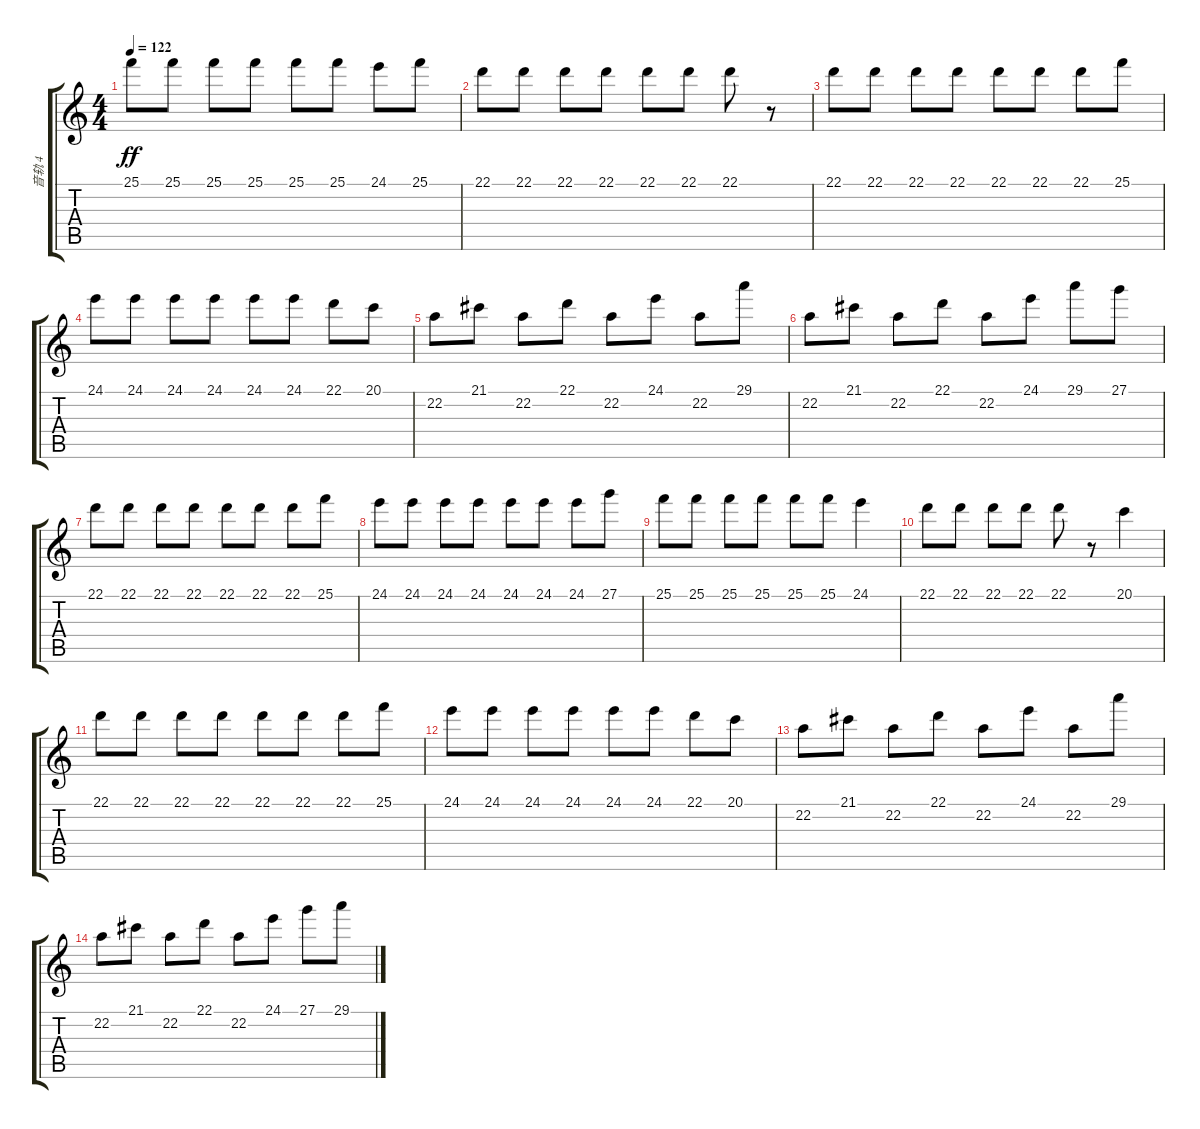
\track ("音轨 4" "音轨 4") {instrument acousticgrandpiano}
\staff {score tabs}
\tuning (E4 B3 G3 D3 A2 E2) {hide}
\ts (4 4)
\tempo 122
\clef g2
\ks c
25.1.8{dy ff} 25.1.8 25.1.8 25.1.8 25.1.8 25.1.8 24.1.8 25.1.8 |
22.1.8 22.1.8 22.1.8 22.1.8 22.1.8 22.1.8 22.1.8 r.8 |
22.1.8 22.1.8 22.1.8 22.1.8 22.1.8 22.1.8 22.1.8 25.1.8 |
24.1.8 24.1.8 24.1.8 24.1.8 24.1.8 24.1.8 22.1.8 20.1.8 |
22.2.8 21.1.8 22.2.8 22.1.8 22.2.8 24.1.8 22.2.8 29.1.8 |
22.2.8 21.1.8 22.2.8 22.1.8 22.2.8 24.1.8 29.1.8 27.1.8 |
22.1.8 22.1.8 22.1.8 22.1.8 22.1.8 22.1.8 22.1.8 25.1.8 |
24.1.8 24.1.8 24.1.8 24.1.8 24.1.8 24.1.8 24.1.8 27.1.8 |
25.1.8 25.1.8 25.1.8 25.1.8 25.1.8 25.1.8 24.1.4 |
22.1.8 22.1.8 22.1.8 22.1.8 22.1.8 r.8 20.1.4 |
22.1.8 22.1.8 22.1.8 22.1.8 22.1.8 22.1.8 22.1.8 25.1.8 |
24.1.8 24.1.8 24.1.8 24.1.8 24.1.8 24.1.8 22.1.8 20.1.8 |
22.2.8 21.1.8 22.2.8 22.1.8 22.2.8 24.1.8 22.2.8 29.1.8 |
22.2.8 21.1.8 22.2.8 22.1.8 22.2.8 24.1.8 27.1.8 29.1.8
